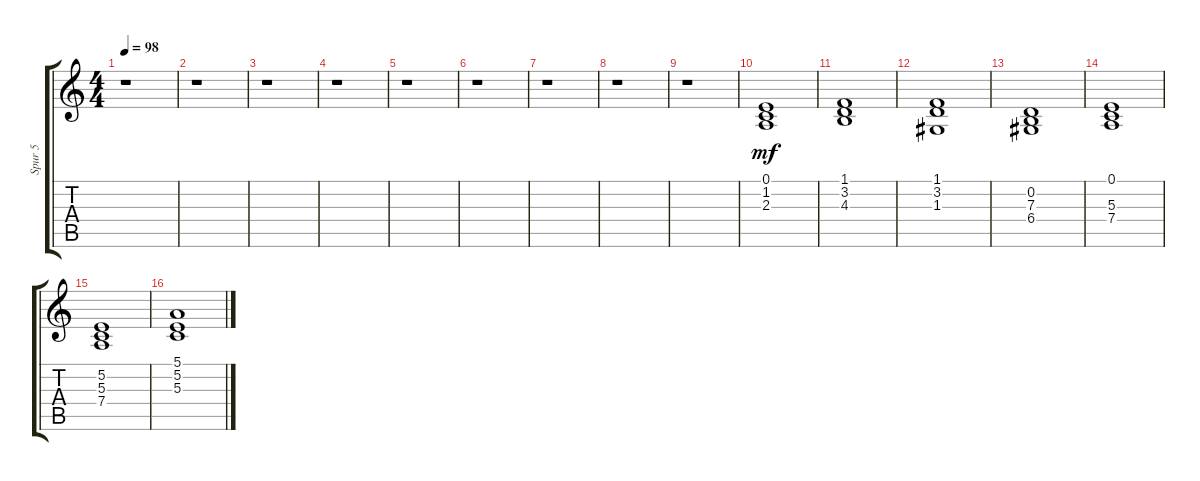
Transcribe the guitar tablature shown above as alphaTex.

\track ("Spur 5" "Spur 5") {instrument electricpiano2}
\staff {score tabs}
\tuning (E4 B3 G3 D3 A2 E2) {hide}
\ts (4 4)
\tempo 98
\clef g2
\ks c
r.1{dy mf instrument electricpiano2} |
r.1 |
r.1 |
r.1 |
r.1 |
r.1 |
r.1 |
r.1 |
r.1 |
(0.1 1.2 2.3).1 |
(1.1 3.2 4.3).1 |
(1.1 3.2 1.3).1 |
(0.2 7.3 6.4).1 |
(0.1 5.3 7.4).1 |
(5.2 5.3 7.4).1 |
(5.1 5.2 5.3).1
